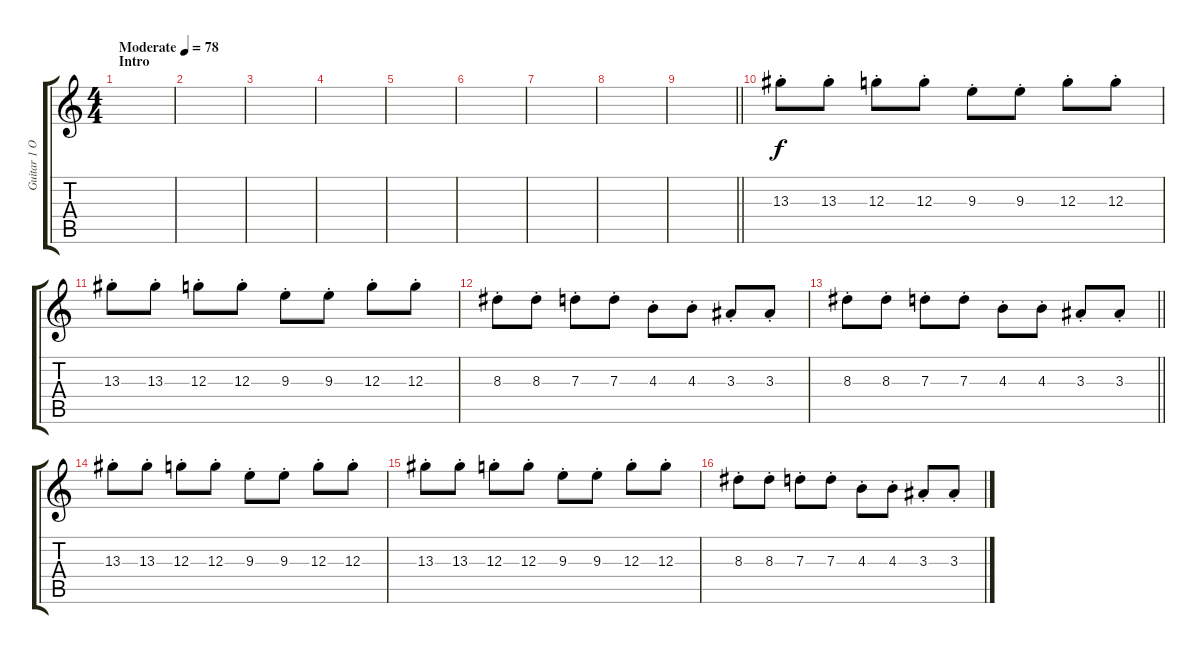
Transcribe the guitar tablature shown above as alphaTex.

\track ("Guitar 1 Overdrived" "Guitar 1 O") {instrument overdrivenguitar}
\staff {score tabs}
\tuning (E4 B3 G3 D3 A2 E2) {hide}
\ts (4 4)
\section ("" "Intro")
\tempo (78 "Moderate")
\clef g2
\ks c
|
|
|
|
|
|
|
|
\barLineRight lightlight
|
13.3{st}.8 13.3{st}.8 12.3{st}.8 12.3{st}.8 9.3{st}.8 9.3{st}.8 12.3{st}.8 12.3{st}.8 |
13.3{st}.8 13.3{st}.8 12.3{st}.8 12.3{st}.8 9.3{st}.8 9.3{st}.8 12.3{st}.8 12.3{st}.8 |
8.3{st}.8 8.3{st}.8 7.3{st}.8 7.3{st}.8 4.3{st}.8 4.3{st}.8 3.3{st}.8 3.3{st}.8 |
\barLineRight lightlight
8.3{st}.8 8.3{st}.8 7.3{st}.8 7.3{st}.8 4.3{st}.8 4.3{st}.8 3.3{st}.8 3.3{st}.8 |
13.3{st}.8 13.3{st}.8 12.3{st}.8 12.3{st}.8 9.3{st}.8 9.3{st}.8 12.3{st}.8 12.3{st}.8 |
13.3{st}.8 13.3{st}.8 12.3{st}.8 12.3{st}.8 9.3{st}.8 9.3{st}.8 12.3{st}.8 12.3{st}.8 |
8.3{st}.8 8.3{st}.8 7.3{st}.8 7.3{st}.8 4.3{st}.8 4.3{st}.8 3.3{st}.8 3.3{st}.8
